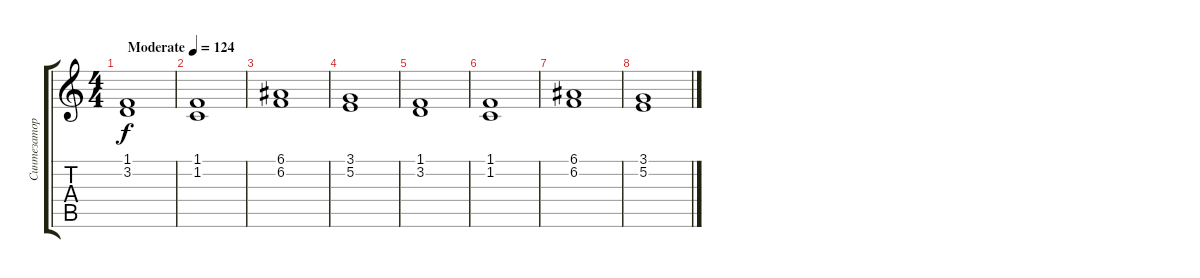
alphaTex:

\track ("Синтезатор" "Синтезатор") {instrument rockorgan}
\staff {score tabs}
\tuning (E4 B3 G3 D3 A2 E2) {hide}
\ts (4 4)
\tempo (124 "Moderate")
\clef g2
\ks c
(1.1 3.2).1{dy f instrument rockorgan} |
(1.1 1.2).1 |
(6.1 6.2).1 |
(3.1 5.2).1 |
(1.1 3.2).1 |
(1.1 1.2).1 |
(6.1 6.2).1 |
(3.1 5.2).1
